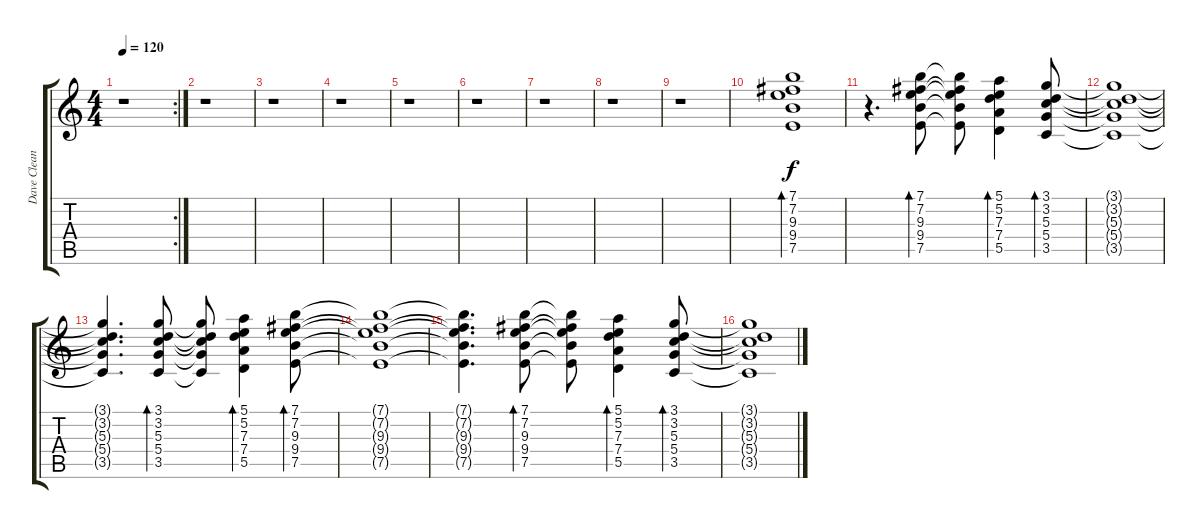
\track ("Dave Clean" "Dave Clean") {instrument electricguitarclean}
\staff {score tabs}
\tuning (E4 B3 G3 D3 A2 E2) {hide}
\rc 2
\ts (4 4)
\tempo 120
\clef g2
\ks c
r.1{dy f} |
r.1 |
r.1 |
r.1 |
r.1 |
r.1 |
r.1 |
r.1 |
r.1 |
(7.1 7.2 9.3 9.4 7.5).1{bd 240} |
r.4{d} (7.1 7.2 9.3 9.4 7.5).8{bd 60} (7.1{t} 7.2{t} 9.3{t} 9.4{t} 7.5{t}).8 (5.1 5.2 7.3 7.4 5.5).4{bd 60} (3.1 3.2 5.3 5.4 3.5).8{bd 60} |
(3.1{t} 3.2{t} 5.3{t} 5.4{t} 3.5{t}).1 |
(3.1{t} 3.2{t} 5.3{t} 5.4{t} 3.5{t}).4{d} (3.1 3.2 5.3 5.4 3.5).8{bd 60} (3.1{t} 3.2{t} 5.3{t} 5.4{t} 3.5{t}).8 (5.1 5.2 7.3 7.4 5.5).4{bd 60} (7.1 7.2 9.3 9.4 7.5).8{bd 60} |
(7.1{t} 7.2{t} 9.3{t} 9.4{t} 7.5{t}).1 |
(7.1{t} 7.2{t} 9.3{t} 9.4{t} 7.5{t}).4{d} (7.1 7.2 9.3 9.4 7.5).8{bd 60} (7.1{t} 7.2{t} 9.3{t} 9.4{t} 7.5{t}).8 (5.1 5.2 7.3 7.4 5.5).4{bd 60} (3.1 3.2 5.3 5.4 3.5).8{bd 60} |
(3.1{t} 3.2{t} 5.3{t} 5.4{t} 3.5{t}).1
